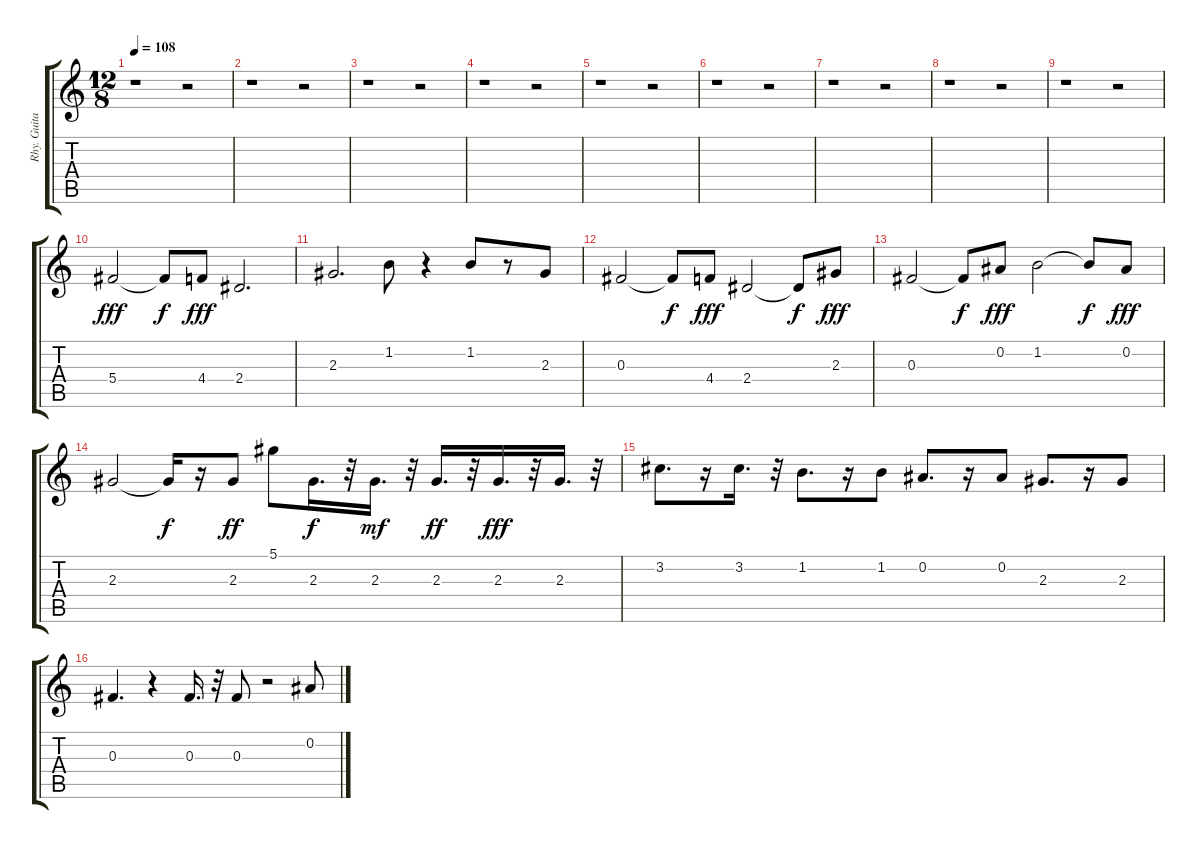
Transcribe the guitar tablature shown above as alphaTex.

\track ("Rhy. Guitar VI" "Rhy. Guita") {instrument electricguitarmuted}
\staff {score tabs}
\tuning (Eb4 Bb3 Gb3 Db3 Ab2 Eb2) {hide}
\ts (12 8)
\tempo 108
\clef g2
\ks c
r.1{dy fff instrument electricguitarmuted} r.2 |
r.1 r.2 |
r.1 r.2 |
r.1 r.2 |
r.1 r.2 |
r.1 r.2 |
r.1 r.2 |
r.1 r.2 |
r.1 r.2 |
5.4.2 5.4{t}.8{dy f} 4.4.8{dy fff} 2.4.2{d} |
2.3.2{d} 1.2.8 r.4 1.2.8 r.8 2.3.8 |
0.3.2 0.3{t}.8{dy f} 4.4.8{dy fff} 2.4.2 2.4{t}.8{dy f} 2.3.8{dy fff} |
0.3.2 0.3{t}.8{dy f} 0.2.8{dy fff} 1.2.2 1.2{t}.8{dy f} 0.2.8{dy fff} |
2.3.2 2.3{t}.16{dy f} r.16 2.3.8{dy ff} 5.1.8 2.3.16{d dy f} r.32 2.3.16{d dy mf} r.32 2.3.16{d dy ff} r.32 2.3.16{d dy fff} r.32 2.3.16{d} r.32 |
3.2.8{d} r.16 3.2.16{d} r.32 1.2.8{d} r.16 1.2.8 0.2.8{d} r.16 0.2.8 2.3.8{d} r.16 2.3.8 |
0.3.4{d} r.4 0.3.16{d} r.32 0.3.8 r.2 0.2.8
